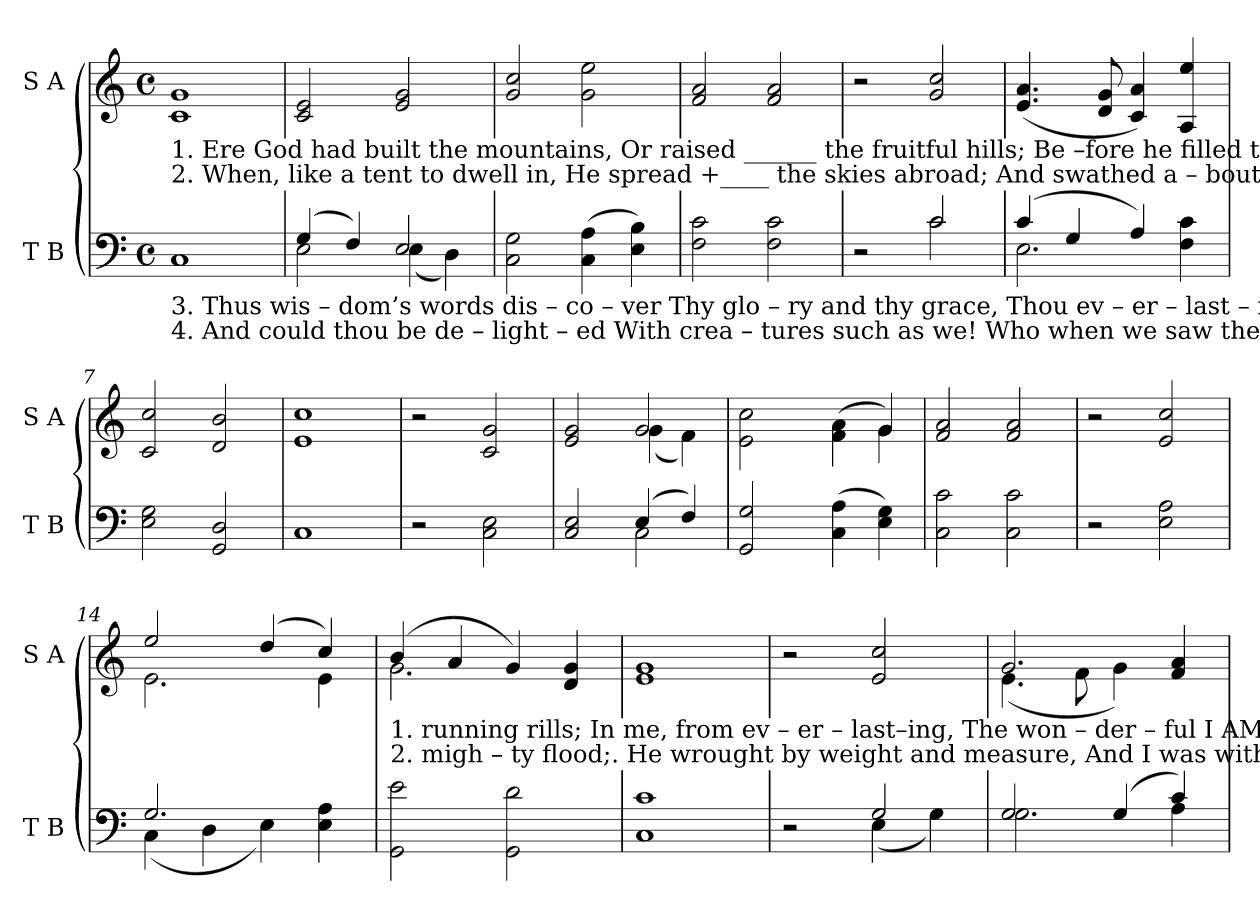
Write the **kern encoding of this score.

**kern	**kern
*part2	*part1
*staff2	*staff1
*I"T B	*I"S A
*I'T B	*I'S A
*clefF4	*clefG2
*k[]	*k[]
*M4/4	*M4/4
*met(c)	*met(c)
*MM150	*MM150
=1	=1
!	!LO:TX:b:t=1. Ere    God   had    built   the   mountains,     Or   raised ______  the  fruitful  hills;       Be –fore  he          filled   the   fountains    That  feed      the
!	!LO:TX:b:t=2. When,  like   a         tent   to    dwell  in,       He  spread +____  the  skies abroad;      And  swathed a  –  bout    the   swelling      Of     o   –   cean’s
!LO:TX:b:t=3. Thus  wis  –  dom’s  words  dis – co – ver     Thy  glo       –       ry   and thy  grace,    Thou  ev – er     –    last – ing      lover         Of    our       un –	!
!LO:TX:b:t=4. And  could    thou     be     de – light – ed    With crea      –    tures  such as   we!      Who  when  we        saw  thee,   slighted      And  nailed    thee	!
1C	1c 1g
=2	=2
*^	*
(>4G/	2E\	2c/ 2e/
4F/)	.	.
2E/	(<4E\	2e/ 2g/
.	4D\)	.
*v	*v	*
=3	=3
2C\ 2G\	2g/ 2cc/
(>4C\ 4A\	2g\ 2ee\
4E\ 4B\)	.
=4	=4
2F\ 2c\	2f/ 2a/
2F\ 2c\	2f/ 2a/
=5	=5
*^	*
2r	2ryy	2r
2c/	2c\	2g/ 2cc/
=6	=6	=6
(>4c/	2.E\	(<4.e/ 4.a/
4G/	.	.
.	.	8d/ 8g/
4A/)	.	4c/ 4a/)
4F\ 4c\	4ryy	4A/ 4ee/
*v	*v	*
=7	=7
2E\ 2G\	2c/ 2cc/
2GG/ 2D/	2d/ 2b/
=8	=8
1C	1e 1cc
=9	=9
2r	2r
2C\ 2E\	2c/ 2g/
=10	=10
*^	*^
2C/ 2E/	2ryy	2e/ 2g/	2ryy
(<4E/	2C\	2g/	(>4g\
4F/)	.	.	4f\)
*v	*v	*	*
=11	=11	=11
2GG/ 2G/	2e\ 2cc\	4ryy
.	.	4ryy
(>4C\ 4A\	(>4f\ 4a\	4ryy
4E\ 4G\)	4g/)	4g\
*	*v	*v
=12	=12
2C\ 2c\	2f/ 2a/
2C\ 2c\	2f/ 2a/
=13	=13
2r	2r
2E\ 2A\	2e/ 2cc/
=14	=14
*^	*^
2.G/	(>4C\	2ee/	2.e\
.	4D\	.	.
.	4E\)	(<4dd/	.
4E\ 4A\	4ryy	4cc/)	4e\
!!LO:LB:g=z	!!
=15	=15	=15	=15
!	!	!LO:TX:b:t=1. running         rills;       In        me,      from   ev    –    er   –  last–ing,     The       won   –  der – ful       I      AM,    Found  plea – sures    ne   –   ver	!
!	!	!LO:TX:b:t=2. migh  –   ty   flood;.    He     wrought    by   weight    and     measure,    And       I           was   with    him   then;   My  –  self        the    Fa   –   ther’s	!
!LO:TX:b:t=4.  to         a     tree?       Un  –  fath  –   om  –   a      –     ble   wonder,      And     my   –   ste  –  ry        di – vine!      The  voice    that   speaks   in	!	!	!
!LO:TX:b:t=3. –wor –thy     race!        Thy     gra  –  cious    eye          surveyed  us       Ere      stars     were  seen       a – bove.      In     wis  –  dom   thou    hast	!	!	!
*v	*v	*	*
2GG\ 2e\	(>4b/	2.g\
.	4a/	.
2GG\ 2d\	4g/)	.
.	4d/ 4g/	4ryy
*	*v	*v
=16	=16
1C 1c	1e 1g
=17	=17
*^	*
2r	2ryy	2r
2G/	(<4E\	2e/ 2cc/
.	4G\)	.
=18	=18	=18
*	*	*^
2G/	2.G\	2.g/	(<4.e\
.	.	.	8f\
(>4G/	.	.	4g\)
4c/)	4A\	4f/ 4a/	4ryy
*v	*v	*	*
*	*v	*v
=	=
*-	*-
